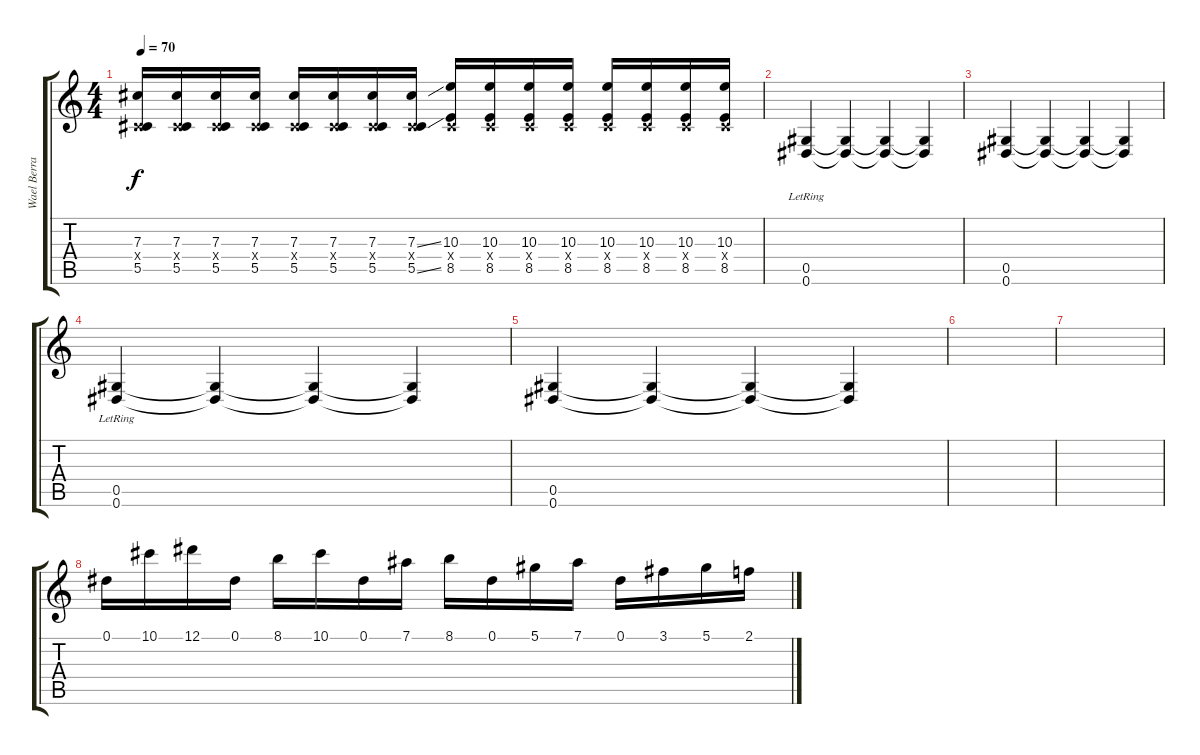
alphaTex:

\track ("Wael Berrais" "Wael Berra") {instrument distortionguitar}
\staff {score tabs}
\tuning (Eb4 Bb3 Gb3 Db3 Ab2 Eb2) {hide}
\ts (4 4)
\tempo 70
\clef g2
\ks c
(7.3 0.4{x} 5.5).16{dy f} (7.3 0.4{x} 5.5).16 (7.3 0.4{x} 5.5).16 (7.3 0.4{x} 5.5).16 (7.3 0.4{x} 5.5).16 (7.3 0.4{x} 5.5).16 (7.3 0.4{x} 5.5).16 (7.3{ss} 0.4{x} 5.5{ss}).16 (10.3 0.4{x} 8.5).16 (10.3 0.4{x} 8.5).16 (10.3 0.4{x} 8.5).16 (10.3 0.4{x} 8.5).16 (10.3 0.4{x} 8.5).16 (10.3 0.4{x} 8.5).16 (10.3 0.4{x} 8.5).16 (10.3 0.4{x} 8.5).16 |
(0.5{lr} 0.6{lr}).4 (0.5{t} 0.6{t}).4 (0.5{t} 0.6{t}).4 (0.5{t} 0.6{t}).4 |
(0.5 0.6).4 (0.5{t} 0.6{t}).4 (0.5{t} 0.6{t}).4 (0.5{t} 0.6{t}).4 |
(0.5{lr} 0.6{lr}).4 (0.5{t} 0.6{t}).4 (0.5{t} 0.6{t}).4 (0.5{t} 0.6{t}).4 |
(0.5 0.6).4 (0.5{t} 0.6{t}).4 (0.5{t} 0.6{t}).4 (0.5{t} 0.6{t}).4 |
|
|
0.1.16 10.1.16 12.1.16 0.1.16 8.1.16 10.1.16 0.1.16 7.1.16 8.1.16 0.1.16 5.1.16 7.1.16 0.1.16 3.1.16 5.1.16 2.1.16
